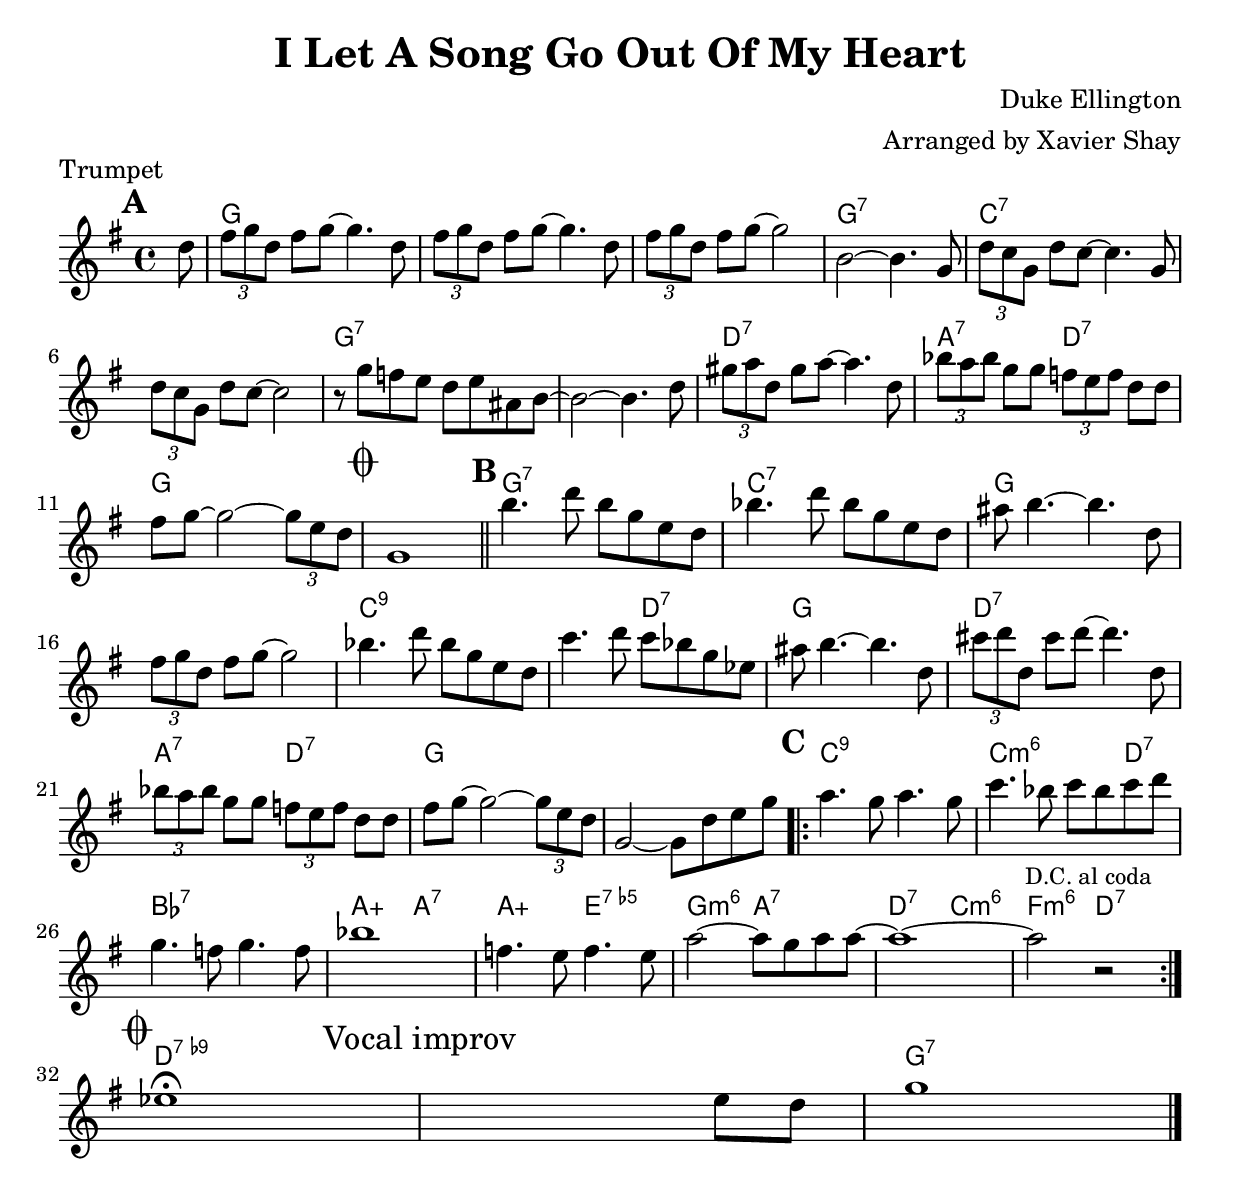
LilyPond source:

\version "2.10.10"

\include "common-notes.ly"

piece = "Trumpet"
chordsTransposed = \transpose c d {
  \harmonies
}
melodyTransposed = \transpose c d {
  \melody
}

#(set-global-staff-size 22.45) 

\header {
  title = "I Let A Song Go Out Of My Heart"
  composer = "Duke Ellington"
  arranger = "Arranged by Xavier Shay"
  piece = \piece
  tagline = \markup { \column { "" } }
}

\score {
  <<
    \context ChordNames {
      \chordsTransposed
    }
    \new Staff = "upper" {
      \melodyTransposed
    }
  >>
  \layout { 
    indent = #0
  }
}

